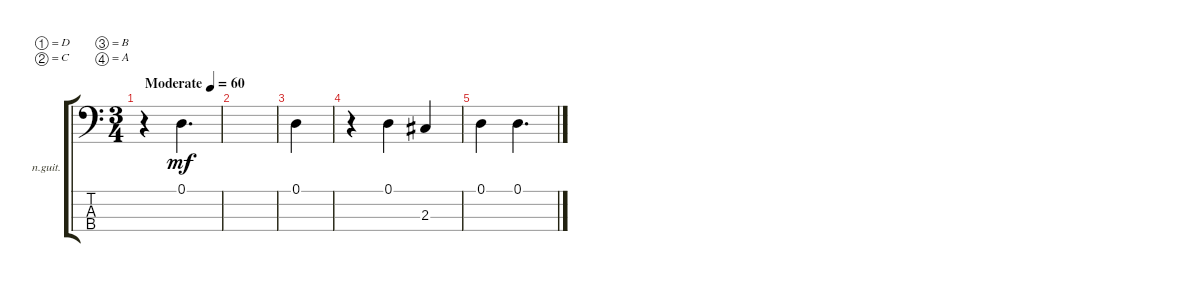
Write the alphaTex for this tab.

\defaultSystemsLayout 4
\bracketExtendMode groupsimilarinstruments
\firstSystemTrackNameOrientation horizontal
\otherSystemsTrackNameOrientation horizontal
\chordDiagramsInScore
\track ("Nylon Guitar" "n.guit.") {instrument acousticguitarnylon}
\staff {score tabs}
\tuning (D2 C2 B1 A1)
\ts (3 4)
\beaming (8 3 1 1 1)
\tempo (60 "Moderate")
\clef f4
\ks c
r.4{dy mf instrument acousticguitarnylon beam Down} 0.1.4{d beam Down} |
|
0.1.4{beam Down} |
r.4{beam Down} 0.1.4{beam Down} 2.3{acc #}.4{beam Up} |
0.1.4{beam Down} 0.1.4{d beam Down}
